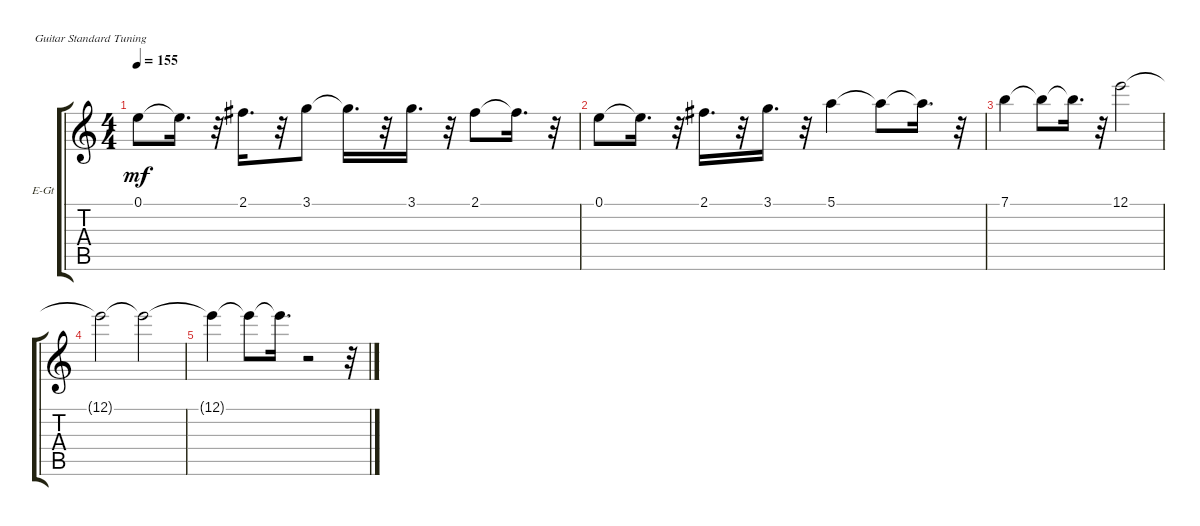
\bracketExtendMode groupsimilarinstruments
\firstSystemTrackNameOrientation horizontal
\otherSystemsTrackNameOrientation horizontal
\track ("" "E-Gt") {instrument electricguitarclean}
\staff {score tabs}
\tuning (E4 B3 G3 D3 A2 E2)
\ts (4 4)
\tempo 155
\clef g2
\ks c
0.1.8{dy mf} 0.1{t}.16{d} r.32 2.1.16{d} r.32 3.1.8 3.1{t}.16{d} r.32 3.1.16{d} r.32 2.1.8 2.1{t}.16{d} r.32 |
0.1.8 0.1{t}.16{d} r.32 2.1.16{d} r.32 3.1.16{d} r.32 5.1.4 5.1{t}.8 5.1{t}.16{d} r.32 |
7.1.4 7.1{t}.8 7.1{t}.16{d} r.32 12.1.2 |
12.1{t}.2 12.1{t}.2 |
12.1{t}.4 12.1{t}.8 12.1{t}.16{d} r.2 r.32
